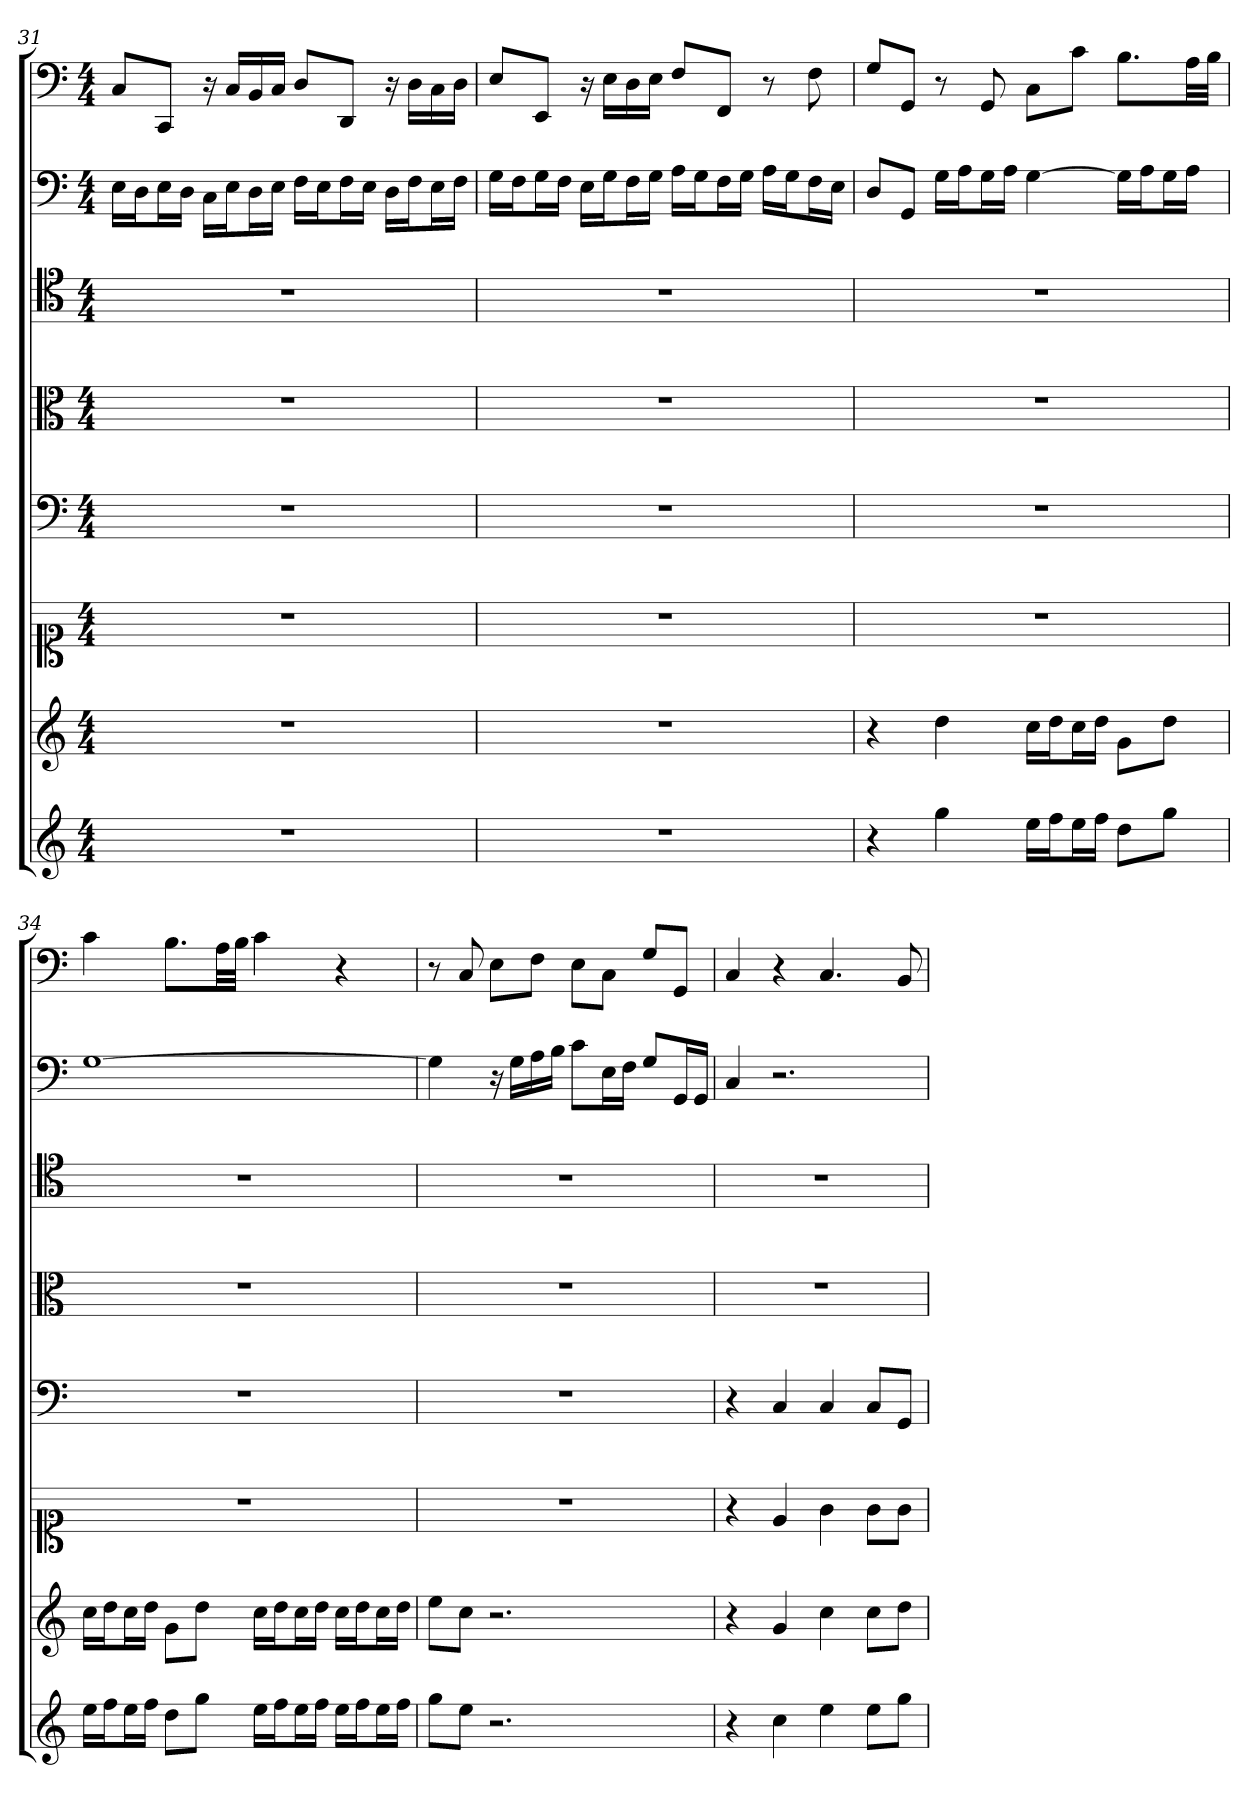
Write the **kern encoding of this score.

**kern	**kern	**kern	**kern	**kern	**kern	**kern	**kern
*part8	*part7	*part6	*part5	*part4	*part3	*part2	*part1
*staff8	*staff7	*staff6	*staff5	*staff4	*staff3	*staff2	*staff1
*	*	*clefC1	*clefF4	*clefC3	*clefC4	*clefF4	*clefF4
*k[]	*k[]	*k[]	*k[]	*k[]	*k[]	*k[]	*k[]
*C:	*C:	*C:	*C:	*C:	*C:	*C:	*C:
*M4/4	*M4/4	*M4/4	*M4/4	*M4/4	*M4/4	*M4/4	*M4/4
=31	=31	=31	=31	=31	=31	=31	=31
1r	1r	1r	1r	1r	1r	16E\LL	8C/L
.	.	.	.	.	.	16D\J	.
.	.	.	.	.	.	16E\L	8CC/J
.	.	.	.	.	.	16D\JJ	.
.	.	.	.	.	.	16C\LL	16r
.	.	.	.	.	.	16E\J	16C/LL
.	.	.	.	.	.	16D\L	16BB/
.	.	.	.	.	.	16E\JJ	16C/JJ
.	.	.	.	.	.	16F\LL	8D/L
.	.	.	.	.	.	16E\J	.
.	.	.	.	.	.	16F\L	8DD/J
.	.	.	.	.	.	16E\JJ	.
.	.	.	.	.	.	16D\LL	16r
.	.	.	.	.	.	16F\J	16D\LL
.	.	.	.	.	.	16E\L	16C\
.	.	.	.	.	.	16F\JJ	16D\JJ
=32	=32	=32	=32	=32	=32	=32	=32
1r	1r	1r	1r	1r	1r	16G\LL	8E/L
.	.	.	.	.	.	16F\J	.
.	.	.	.	.	.	16G\L	8EE/J
.	.	.	.	.	.	16F\JJ	.
.	.	.	.	.	.	16E\LL	16r
.	.	.	.	.	.	16G\J	16E\LL
.	.	.	.	.	.	16F\L	16D\
.	.	.	.	.	.	16G\JJ	16E\JJ
.	.	.	.	.	.	16A\LL	8F/L
.	.	.	.	.	.	16G\J	.
.	.	.	.	.	.	16F\L	8FF/J
.	.	.	.	.	.	16G\JJ	.
.	.	.	.	.	.	16A\LL	8r
.	.	.	.	.	.	16G\J	.
.	.	.	.	.	.	16F\L	8F
.	.	.	.	.	.	16E\JJ	.
=33	=33	=33	=33	=33	=33	=33	=33
4r	4r	1r	1r	1r	1r	8D/L	8G/L
.	.	.	.	.	.	8GG/J	8GG/J
4gg	4dd	.	.	.	.	16G\LL	8r
.	.	.	.	.	.	16A\J	.
.	.	.	.	.	.	16G\L	8GG
.	.	.	.	.	.	16A\JJ	.
16eeLL	16ccLL	.	.	.	.	[4G	8C\L
16ffJ	16ddJ	.	.	.	.	.	.
16eeL	16ccL	.	.	.	.	.	8c\J
16ffJJ	16ddJJ	.	.	.	.	.	.
8ddL	8gL	.	.	.	.	16G\LL]	8.B\L
.	.	.	.	.	.	16A\J	.
8ggJ	8ddJ	.	.	.	.	16G\L	.
.	.	.	.	.	.	16A\JJ	32A\LL
.	.	.	.	.	.	.	32B\JJJ
=34	=34	=34	=34	=34	=34	=34	=34
16eeLL	16ccLL	1r	1r	1r	1r	[1G	4c
16ffJ	16ddJ	.	.	.	.	.	.
16eeL	16ccL	.	.	.	.	.	.
16ffJJ	16ddJJ	.	.	.	.	.	.
8ddL	8gL	.	.	.	.	.	8.B\L
8ggJ	8ddJ	.	.	.	.	.	.
.	.	.	.	.	.	.	32A\LL
.	.	.	.	.	.	.	32B\JJJ
16eeLL	16ccLL	.	.	.	.	.	4c
16ffJ	16ddJ	.	.	.	.	.	.
16eeL	16ccL	.	.	.	.	.	.
16ffJJ	16ddJJ	.	.	.	.	.	.
16eeLL	16ccLL	.	.	.	.	.	4r
16ffJ	16ddJ	.	.	.	.	.	.
16eeL	16ccL	.	.	.	.	.	.
16ffJJ	16ddJJ	.	.	.	.	.	.
=35	=35	=35	=35	=35	=35	=35	=35
8ggL	8eeL	1r	1r	1r	1r	4G]	8r
8eeJ	8ccJ	.	.	.	.	.	8C
2.r	2.r	.	.	.	.	16r	8E\L
.	.	.	.	.	.	16G\LL	.
.	.	.	.	.	.	16A\	8F\J
.	.	.	.	.	.	16B\JJ	.
.	.	.	.	.	.	8c\L	8E\L
.	.	.	.	.	.	16E\L	8C\J
.	.	.	.	.	.	16F\JJ	.
.	.	.	.	.	.	8G/L	8G/L
.	.	.	.	.	.	16GG/L	8GG/J
.	.	.	.	.	.	16GG/JJ	.
=36	=36	=36	=36	=36	=36	=36	=36
4r	4r	4r	4r	1r	1r	4C	4C
4cc	4g	4e	4C	.	.	2.r	4r
4ee	4cc	4g	4C	.	.	.	4.C
8eeL	8ccL	8g\L	8C/L	.	.	.	.
8ggJ	8ddJ	8g\J	8GG/J	.	.	.	8BB
=	=	=	=	=	=	=	=
*-	*-	*-	*-	*-	*-	*-	*-
